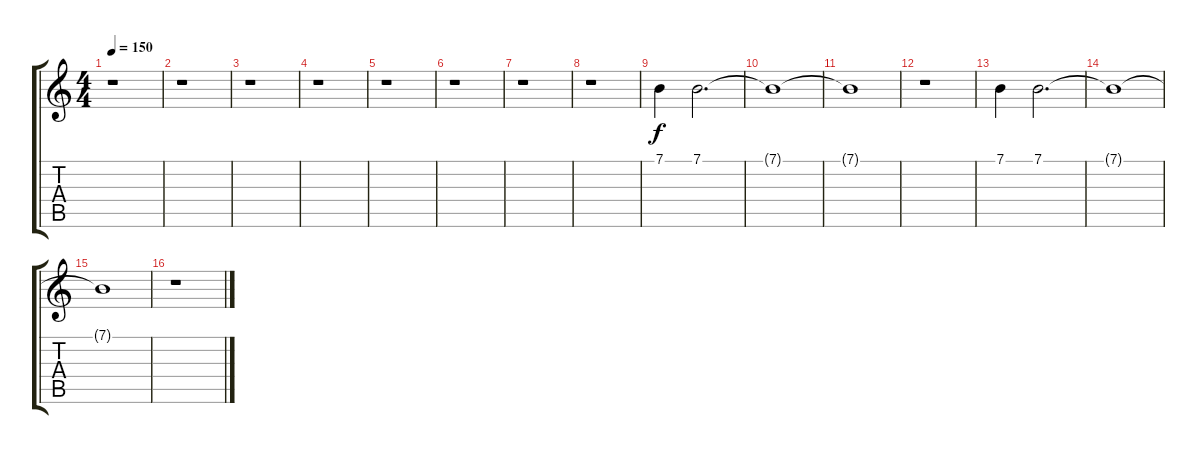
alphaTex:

\track "" {instrument lead6voice}
\staff {score tabs}
\tuning (E4 B3 G3 D3 A2 E2) {hide}
\ts (4 4)
\tempo 150
\clef g2
\ks c
r.1{dy f} |
r.1 |
r.1 |
r.1 |
r.1 |
r.1 |
r.1 |
r.1 |
7.1.4 7.1.2{d} |
7.1{t}.1 |
7.1{t}.1 |
r.1 |
7.1.4 7.1.2{d} |
7.1{t}.1 |
7.1{t}.1 |
r.1
